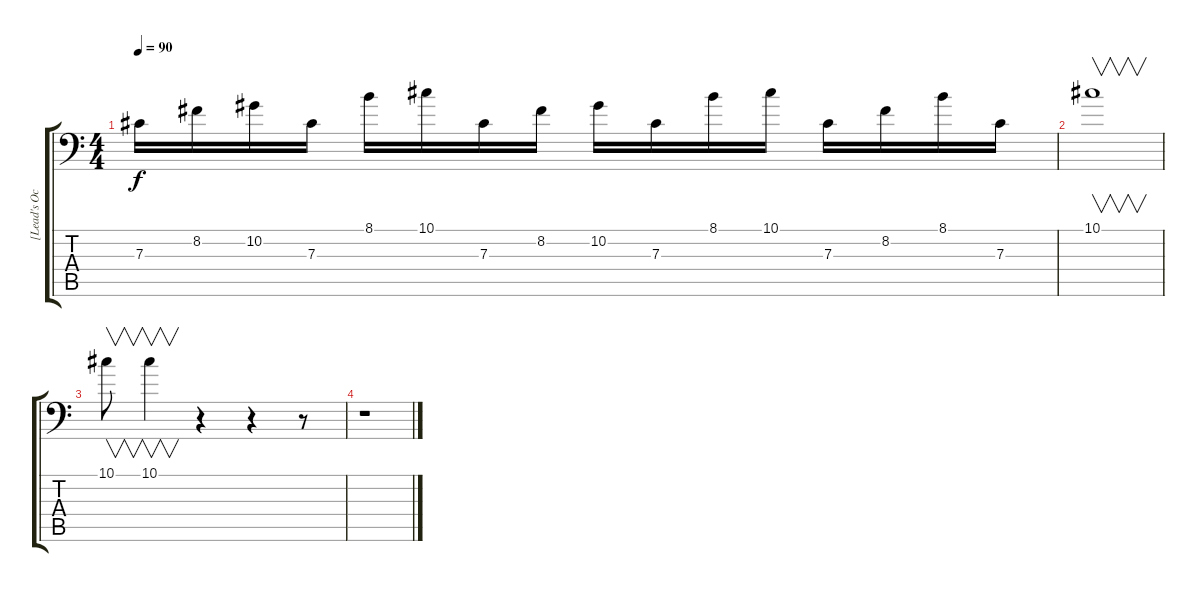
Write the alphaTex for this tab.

\track ("[Lead's Octave Effect]" "[Lead's Oc") {instrument overdrivenguitar}
\staff {score tabs}
\tuning (Eb3 Bb2 Gb2 Db2 Ab1 Db1) {hide}
\ts (4 4)
\tempo 90
\clef f4
\ks c
7.3.16{dy f} 8.2.16 10.2.16 7.3.16 8.1.16 10.1.16 7.3.16 8.2.16 10.2.16 7.3.16 8.1.16 10.1.16 7.3.16 8.2.16 8.1.16 7.3.16 |
10.1.1{v} |
10.1.8{v} 10.1.4{v} r.4 r.4 r.8 |
r.1
